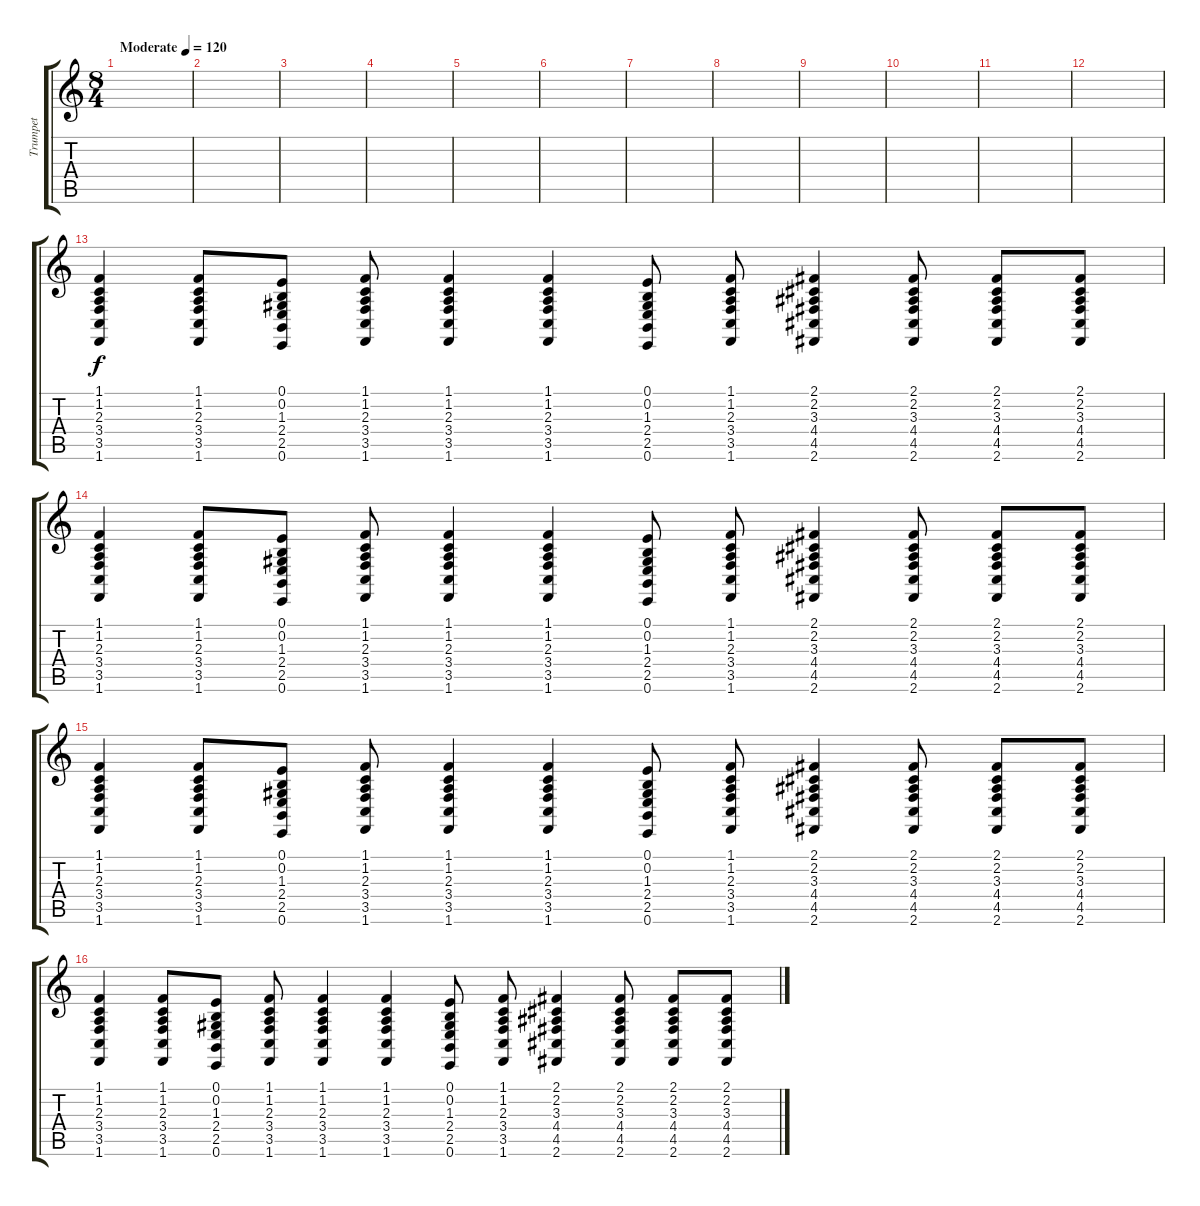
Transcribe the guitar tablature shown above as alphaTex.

\track ("Trumpet" "Trumpet") {instrument trumpet}
\staff {score tabs}
\tuning (E4 B3 G3 D3 A2 E2) {hide}
\ts (8 4)
\tempo (120 "Moderate")
\clef g2
\ks c
|
|
|
|
|
|
|
|
|
|
|
|
(1.1 1.2 2.3 3.4 3.5 1.6).4 (1.1 1.2 2.3 3.4 3.5 1.6).8 (0.1 0.2 1.3 2.4 2.5 0.6).8 (1.1 1.2 2.3 3.4 3.5 1.6).8 (1.1 1.2 2.3 3.4 3.5 1.6).4 (1.1 1.2 2.3 3.4 3.5 1.6).4 (0.1 0.2 1.3 2.4 2.5 0.6).8 (1.1 1.2 2.3 3.4 3.5 1.6).8 (2.1 2.2 3.3 4.4 4.5 2.6).4 (2.1 2.2 3.3 4.4 4.5 2.6).8 (2.1 2.2 3.3 4.4 4.5 2.6).8 (2.1 2.2 3.3 4.4 4.5 2.6).8 |
(1.1 1.2 2.3 3.4 3.5 1.6).4 (1.1 1.2 2.3 3.4 3.5 1.6).8 (0.1 0.2 1.3 2.4 2.5 0.6).8 (1.1 1.2 2.3 3.4 3.5 1.6).8 (1.1 1.2 2.3 3.4 3.5 1.6).4 (1.1 1.2 2.3 3.4 3.5 1.6).4 (0.1 0.2 1.3 2.4 2.5 0.6).8 (1.1 1.2 2.3 3.4 3.5 1.6).8 (2.1 2.2 3.3 4.4 4.5 2.6).4 (2.1 2.2 3.3 4.4 4.5 2.6).8 (2.1 2.2 3.3 4.4 4.5 2.6).8 (2.1 2.2 3.3 4.4 4.5 2.6).8 |
(1.1 1.2 2.3 3.4 3.5 1.6).4 (1.1 1.2 2.3 3.4 3.5 1.6).8 (0.1 0.2 1.3 2.4 2.5 0.6).8 (1.1 1.2 2.3 3.4 3.5 1.6).8 (1.1 1.2 2.3 3.4 3.5 1.6).4 (1.1 1.2 2.3 3.4 3.5 1.6).4 (0.1 0.2 1.3 2.4 2.5 0.6).8 (1.1 1.2 2.3 3.4 3.5 1.6).8 (2.1 2.2 3.3 4.4 4.5 2.6).4 (2.1 2.2 3.3 4.4 4.5 2.6).8 (2.1 2.2 3.3 4.4 4.5 2.6).8 (2.1 2.2 3.3 4.4 4.5 2.6).8 |
(1.1 1.2 2.3 3.4 3.5 1.6).4 (1.1 1.2 2.3 3.4 3.5 1.6).8 (0.1 0.2 1.3 2.4 2.5 0.6).8 (1.1 1.2 2.3 3.4 3.5 1.6).8 (1.1 1.2 2.3 3.4 3.5 1.6).4 (1.1 1.2 2.3 3.4 3.5 1.6).4 (0.1 0.2 1.3 2.4 2.5 0.6).8 (1.1 1.2 2.3 3.4 3.5 1.6).8 (2.1 2.2 3.3 4.4 4.5 2.6).4 (2.1 2.2 3.3 4.4 4.5 2.6).8 (2.1 2.2 3.3 4.4 4.5 2.6).8 (2.1 2.2 3.3 4.4 4.5 2.6).8
